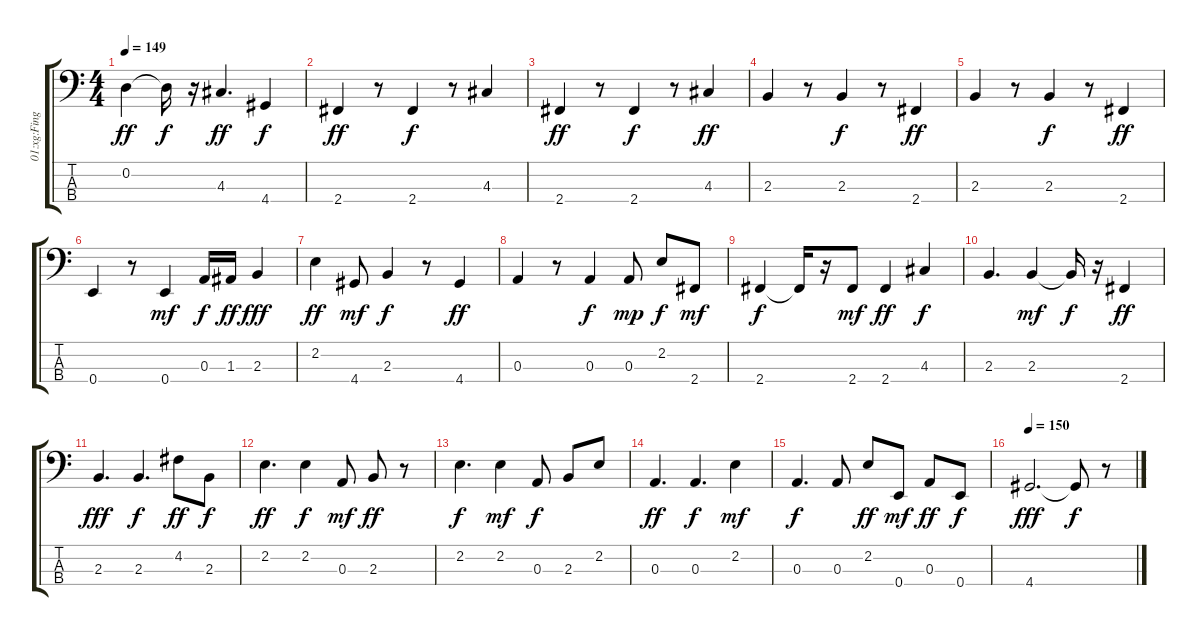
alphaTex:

\track ("01:xg:Fingered Bass 2" "01:xg:Fing") {instrument electricbassfinger}
\staff {score tabs}
\tuning (G2 D2 A1 E1) {hide}
\ts (4 4)
\tempo 149
\clef f4
\ks c
0.2.4{dy ff} 0.2{t}.16{dy f} r.16 4.3.4{d dy ff} 4.4.4{dy f} |
2.4.4{dy ff} r.8 2.4.4{dy f} r.8 4.3.4 |
2.4.4{dy ff} r.8 2.4.4{dy f} r.8 4.3.4{dy ff} |
2.3.4 r.8 2.3.4{dy f} r.8 2.4.4{dy ff} |
2.3.4 r.8 2.3.4{dy f} r.8 2.4.4{dy ff} |
0.4.4 r.8 0.4.4{dy mf} 0.3.16{dy f} 1.3.16{dy ff} 2.3.4{dy fff} |
2.2.4{dy ff} 4.4.8{dy mf} 2.3.4{dy f} r.8 4.4.4{dy ff} |
0.3.4 r.8 0.3.4{dy f} 0.3.8{dy mp} 2.2.8{dy f} 2.4.8{dy mf} |
2.4.4{dy f} 2.4{t}.16 r.16 2.4.8{dy mf} 2.4.4{dy ff} 4.3.4{dy f} |
2.3.4{d} 2.3.4{dy mf} 2.3{t}.16{dy f} r.16 2.4.4{dy ff} |
2.3.4{d dy fff} 2.3.4{d dy f} 4.2.8{dy ff} 2.3.8{dy f} |
2.2.4{d dy ff} 2.2.4{dy f} 0.3.8{dy mf} 2.3.8{dy ff} r.8 |
2.2.4{d dy f} 2.2.4{dy mf} 0.3.8{dy f} 2.3.8 2.2.8 |
0.3.4{d dy ff} 0.3.4{d dy f} 2.2.4{dy mf} |
0.3.4{d dy f} 0.3.8 2.2.8{dy ff} 0.4.8{dy mf} 0.3.8{dy ff} 0.4.8{dy f} |
\tempo 150
4.4.2{d dy fff} 4.4{t}.8{dy f} r.8
